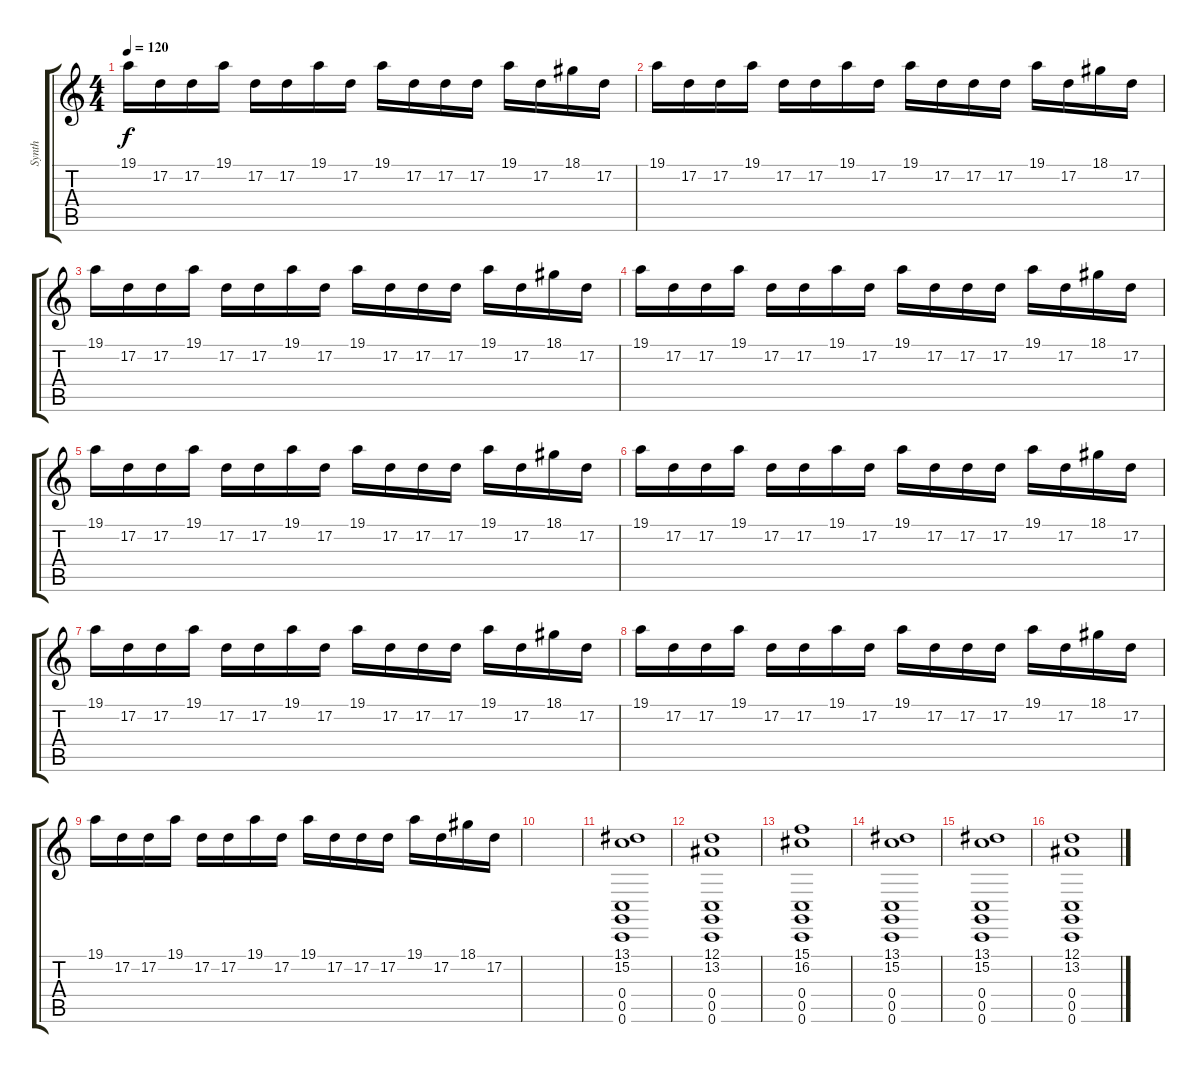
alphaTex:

\track ("Synth" "Synth") {instrument stringensemble1}
\staff {score tabs}
\tuning (D4 A3 F3 C3 G2 C2) {hide}
\ts (4 4)
\tempo 120
\clef g2
\ks c
19.1.16{dy f} 17.2.16 17.2.16 19.1.16 17.2.16 17.2.16 19.1.16 17.2.16 19.1.16 17.2.16 17.2.16 17.2.16 19.1.16 17.2.16 18.1.16 17.2.16 |
19.1.16 17.2.16 17.2.16 19.1.16 17.2.16 17.2.16 19.1.16 17.2.16 19.1.16 17.2.16 17.2.16 17.2.16 19.1.16 17.2.16 18.1.16 17.2.16 |
19.1.16 17.2.16 17.2.16 19.1.16 17.2.16 17.2.16 19.1.16 17.2.16 19.1.16 17.2.16 17.2.16 17.2.16 19.1.16 17.2.16 18.1.16 17.2.16 |
19.1.16 17.2.16 17.2.16 19.1.16 17.2.16 17.2.16 19.1.16 17.2.16 19.1.16 17.2.16 17.2.16 17.2.16 19.1.16 17.2.16 18.1.16 17.2.16 |
19.1.16 17.2.16 17.2.16 19.1.16 17.2.16 17.2.16 19.1.16 17.2.16 19.1.16 17.2.16 17.2.16 17.2.16 19.1.16 17.2.16 18.1.16 17.2.16 |
19.1.16 17.2.16 17.2.16 19.1.16 17.2.16 17.2.16 19.1.16 17.2.16 19.1.16 17.2.16 17.2.16 17.2.16 19.1.16 17.2.16 18.1.16 17.2.16 |
19.1.16 17.2.16 17.2.16 19.1.16 17.2.16 17.2.16 19.1.16 17.2.16 19.1.16 17.2.16 17.2.16 17.2.16 19.1.16 17.2.16 18.1.16 17.2.16 |
19.1.16 17.2.16 17.2.16 19.1.16 17.2.16 17.2.16 19.1.16 17.2.16 19.1.16 17.2.16 17.2.16 17.2.16 19.1.16 17.2.16 18.1.16 17.2.16 |
19.1.16 17.2.16 17.2.16 19.1.16 17.2.16 17.2.16 19.1.16 17.2.16 19.1.16 17.2.16 17.2.16 17.2.16 19.1.16 17.2.16 18.1.16 17.2.16 |
|
(13.1 15.2 0.4 0.5 0.6).1 |
(12.1 13.2 0.4 0.5 0.6).1 |
(15.1 16.2 0.4 0.5 0.6).1 |
(13.1 15.2 0.4 0.5 0.6).1 |
(13.1 15.2 0.4 0.5 0.6).1 |
(12.1 13.2 0.4 0.5 0.6).1
